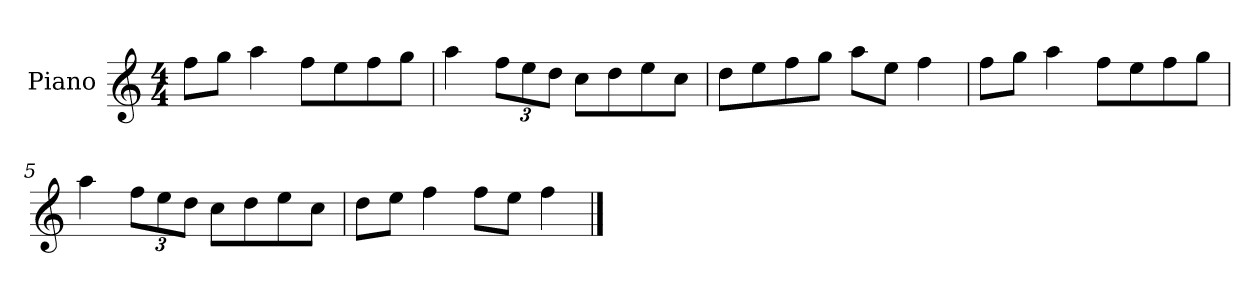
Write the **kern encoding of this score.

**kern
*part1
*staff1
*I"Piano
*I'P-no
*clefG2
*k[]
*M4/4
*MM90
=1
8ff\L
8gg\J
4aa\
8ff\L
8ee\
8ff\
8gg\J
=2
4aa\
*Xbrackettup
12ff\L
12ee\
12dd\J
8cc\L
8dd\
8ee\
8cc\J
=3
8dd\L
8ee\
8ff\
8gg\J
8aa\L
8ee\J
4ff\
=4
8ff\L
8gg\J
4aa\
8ff\L
8ee\
8ff\
8gg\J
=5
4aa\
12ff\L
12ee\
12dd\J
8cc\L
8dd\
8ee\
8cc\J
!!LO:LB:g=z
=6
8dd\L
8ee\J
4ff\
8ff\L
8ee\J
4ff\
==
*-
